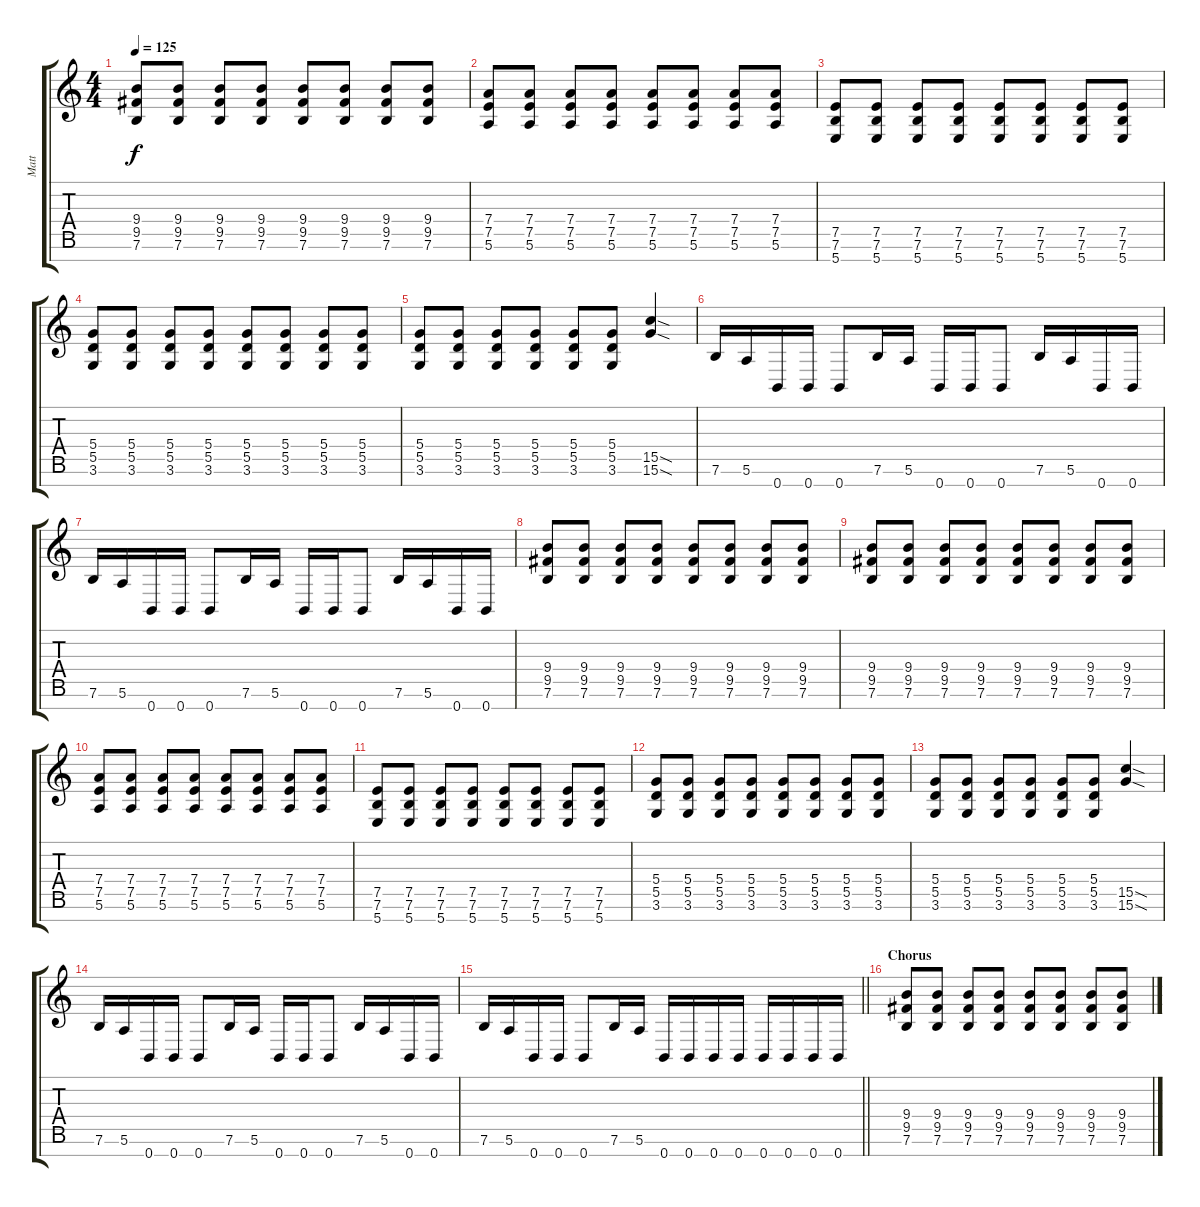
\track ("Matt" "Matt") {instrument distortionguitar}
\staff {score tabs}
\tuning (E4 B3 G3 D3 A2 E2 B1) {hide}
\ts (4 4)
\tempo 125
\clef g2
\ks c
(9.4 9.5 7.6).8{dy f} (9.4 9.5 7.6).8 (9.4 9.5 7.6).8 (9.4 9.5 7.6).8 (9.4 9.5 7.6).8 (9.4 9.5 7.6).8 (9.4 9.5 7.6).8 (9.4 9.5 7.6).8 |
(7.4 7.5 5.6).8 (7.4 7.5 5.6).8 (7.4 7.5 5.6).8 (7.4 7.5 5.6).8 (7.4 7.5 5.6).8 (7.4 7.5 5.6).8 (7.4 7.5 5.6).8 (7.4 7.5 5.6).8 |
(7.5 7.6 5.7).8 (7.5 7.6 5.7).8 (7.5 7.6 5.7).8 (7.5 7.6 5.7).8 (7.5 7.6 5.7).8 (7.5 7.6 5.7).8 (7.5 7.6 5.7).8 (7.5 7.6 5.7).8 |
(5.4 5.5 3.6).8 (5.4 5.5 3.6).8 (5.4 5.5 3.6).8 (5.4 5.5 3.6).8 (5.4 5.5 3.6).8 (5.4 5.5 3.6).8 (5.4 5.5 3.6).8 (5.4 5.5 3.6).8 |
(5.4 5.5 3.6).8 (5.4 5.5 3.6).8 (5.4 5.5 3.6).8 (5.4 5.5 3.6).8 (5.4 5.5 3.6).8 (5.4 5.5 3.6).8 (15.5{sod} 15.6{sod}).4 |
7.6.16 5.6.16 0.7.16 0.7.16 0.7.8 7.6.16 5.6.16 0.7.16 0.7.16 0.7.8 7.6.16 5.6.16 0.7.16 0.7.16 |
7.6.16 5.6.16 0.7.16 0.7.16 0.7.8 7.6.16 5.6.16 0.7.16 0.7.16 0.7.8 7.6.16 5.6.16 0.7.16 0.7.16 |
(9.4 9.5 7.6).8 (9.4 9.5 7.6).8 (9.4 9.5 7.6).8 (9.4 9.5 7.6).8 (9.4 9.5 7.6).8 (9.4 9.5 7.6).8 (9.4 9.5 7.6).8 (9.4 9.5 7.6).8 |
(9.4 9.5 7.6).8 (9.4 9.5 7.6).8 (9.4 9.5 7.6).8 (9.4 9.5 7.6).8 (9.4 9.5 7.6).8 (9.4 9.5 7.6).8 (9.4 9.5 7.6).8 (9.4 9.5 7.6).8 |
(7.4 7.5 5.6).8 (7.4 7.5 5.6).8 (7.4 7.5 5.6).8 (7.4 7.5 5.6).8 (7.4 7.5 5.6).8 (7.4 7.5 5.6).8 (7.4 7.5 5.6).8 (7.4 7.5 5.6).8 |
(7.5 7.6 5.7).8 (7.5 7.6 5.7).8 (7.5 7.6 5.7).8 (7.5 7.6 5.7).8 (7.5 7.6 5.7).8 (7.5 7.6 5.7).8 (7.5 7.6 5.7).8 (7.5 7.6 5.7).8 |
(5.4 5.5 3.6).8 (5.4 5.5 3.6).8 (5.4 5.5 3.6).8 (5.4 5.5 3.6).8 (5.4 5.5 3.6).8 (5.4 5.5 3.6).8 (5.4 5.5 3.6).8 (5.4 5.5 3.6).8 |
(5.4 5.5 3.6).8 (5.4 5.5 3.6).8 (5.4 5.5 3.6).8 (5.4 5.5 3.6).8 (5.4 5.5 3.6).8 (5.4 5.5 3.6).8 (15.5{sod} 15.6{sod}).4 |
7.6.16 5.6.16 0.7.16 0.7.16 0.7.8 7.6.16 5.6.16 0.7.16 0.7.16 0.7.8 7.6.16 5.6.16 0.7.16 0.7.16 |
\barLineRight lightlight
7.6.16 5.6.16 0.7.16 0.7.16 0.7.8 7.6.16 5.6.16 0.7.16 0.7.16 0.7.16 0.7.16 0.7.16 0.7.16 0.7.16 0.7.16 |
\section ("" "Chorus")
(9.4 9.5 7.6).8 (9.4 9.5 7.6).8 (9.4 9.5 7.6).8 (9.4 9.5 7.6).8 (9.4 9.5 7.6).8 (9.4 9.5 7.6).8 (9.4 9.5 7.6).8 (9.4 9.5 7.6).8
